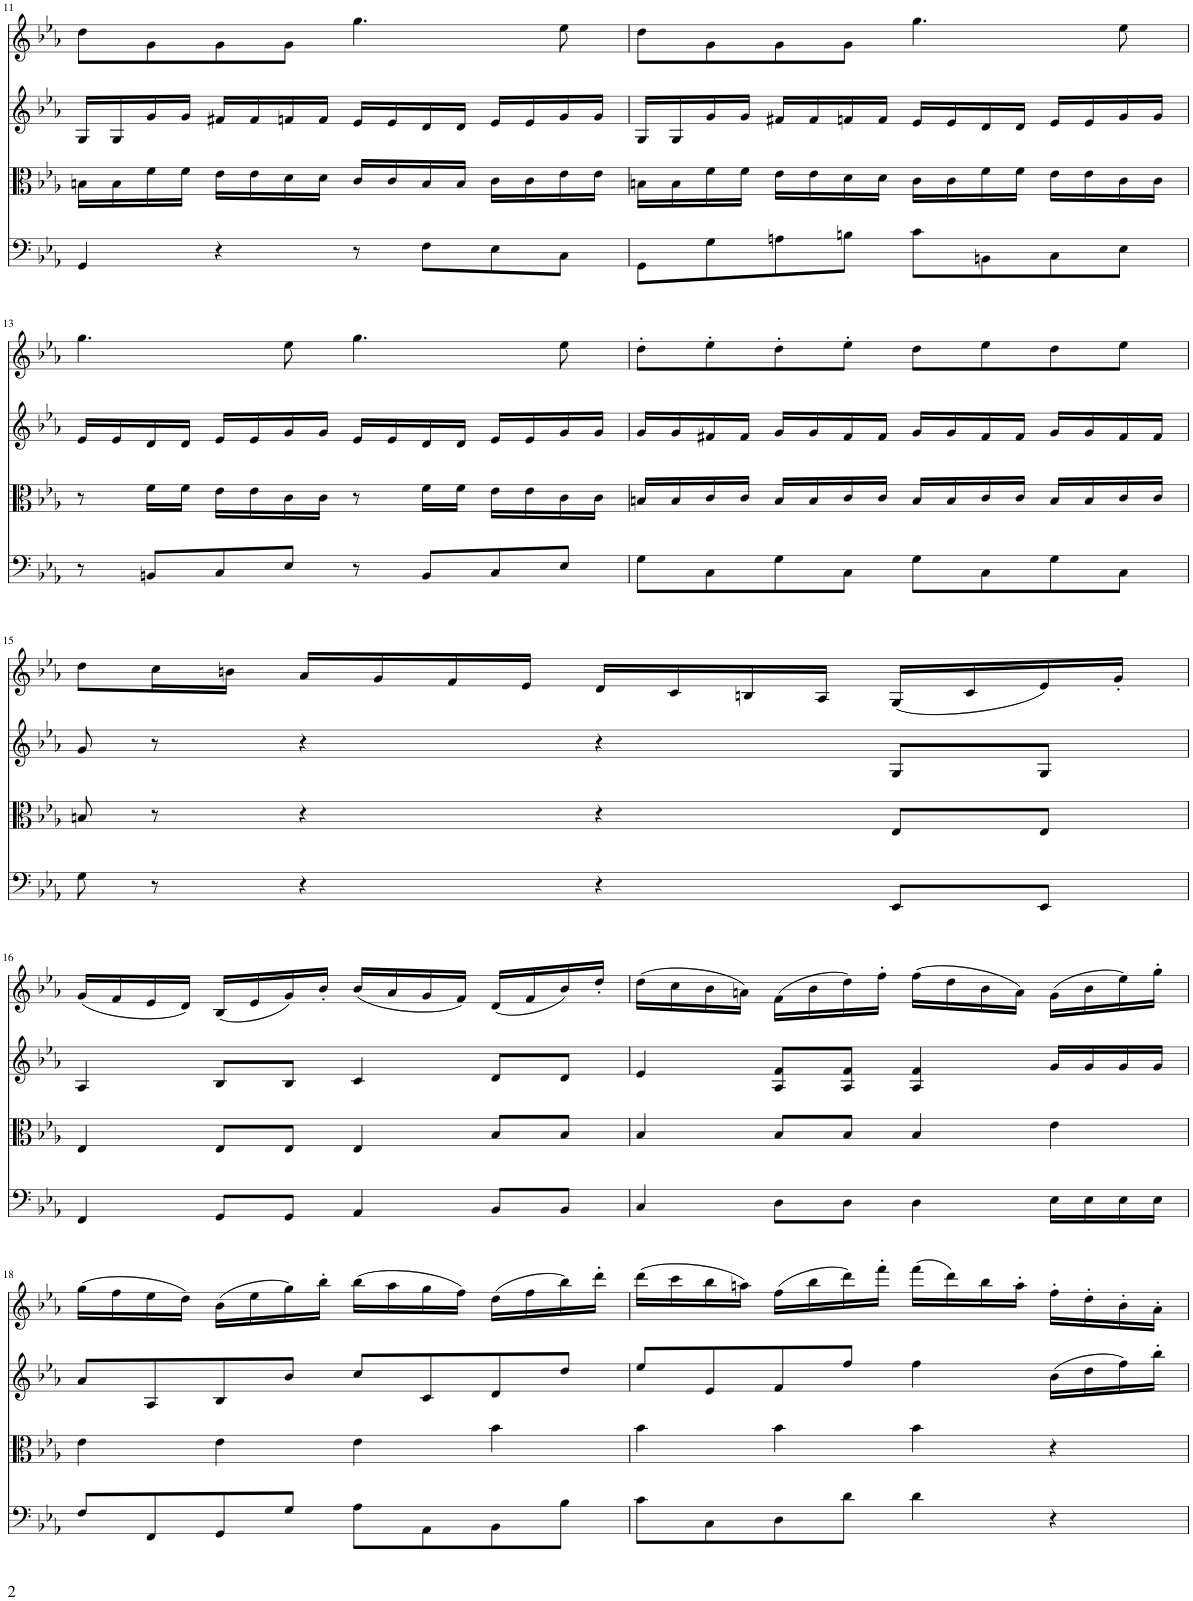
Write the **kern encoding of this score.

**kern	**kern	**kern	**kern
*part4	*part3	*part2	*part1
*staff4	*staff3	*staff2	*staff1
*I"Piano	*I"Piano	*I"Piano	*I"Piano
*I'Pno	*I'Pno	*I'Pno	*I'Pno
!!LO:PB:g=z
*clefF4	*clefC3	*clefG2	*clefG2
*k[b-e-a-]	*k[b-e-a-]	*k[b-e-a-]	*k[b-e-a-]
*M4/4	*M4/4	*M4/4	*M4/4
*met(c)	*met(c)	*met(c)	*met(c)
=11	=11	=11	=11
4GG/	16Bn\LL	16G/LL	8dd\L
.	16B\	16G/	.
.	16f\	16g/	8g\
.	16f\JJ	16g/JJ	.
4r	16e-\LL	16f#X/LL	8g\
.	16e-\	16f#/	.
.	16d\	16fn/	8g\J
.	16d\JJ	16f/JJ	.
8r	16c/LL	16e-/LL	4.gg\
.	16c/	16e-/	.
8F\L	16B/	16d/	.
.	16B/JJ	16d/JJ	.
8E-\	16c\LL	16e-/LL	.
.	16c\	16e-/	.
8C\J	16e-\	16g/	8ee-\
.	16e-\JJ	16g/JJ	.
=12	=12	=12	=12
8GG\L	16Bn\LL	16G/LL	8dd\L
.	16B\	16G/	.
8G\	16f\	16g/	8g\
.	16f\JJ	16g/JJ	.
8An\	16e-\LL	16f#X/LL	8g\
.	16e-\	16f#/	.
8Bn\J	16d\	16fn/	8g\J
.	16d\JJ	16f/JJ	.
8c\L	16c\LL	16e-/LL	4.gg\
.	16c\	16e-/	.
8BBn\	16f\	16d/	.
.	16f\JJ	16d/JJ	.
8C\	16e-\LL	16e-/LL	.
.	16e-\	16e-/	.
8E-\J	16c\	16g/	8ee-\
.	16c\JJ	16g/JJ	.
!!LO:LB:g=z
=13	=13	=13	=13
8r	8r	16e-/LL	4.gg\
.	.	16e-/	.
8BBn/L	16f\LL	16d/	.
.	16f\JJ	16d/JJ	.
8C/	16e-\LL	16e-/LL	.
.	16e-\	16e-/	.
8E-/J	16c\	16g/	8ee-\
.	16c\JJ	16g/JJ	.
8r	8r	16e-/LL	4.gg\
.	.	16e-/	.
8BB/L	16f\LL	16d/	.
.	16f\JJ	16d/JJ	.
8C/	16e-\LL	16e-/LL	.
.	16e-\	16e-/	.
8E-/J	16c\	16g/	8ee-\
.	16c\JJ	16g/JJ	.
=14	=14	=14	=14
8G\L	16Bn/LL	16g/LL	8dd'\L
.	16B/	16g/	.
8C\	16c/	16f#X/	8ee-'\
.	16c/JJ	16f#/JJ	.
8G\	16B/LL	16g/LL	8dd'\
.	16B/	16g/	.
8C\J	16c/	16f#/	8ee-'\J
.	16c/JJ	16f#/JJ	.
8G\L	16B/LL	16g/LL	8dd\L
.	16B/	16g/	.
8C\	16c/	16f#/	8ee-\
.	16c/JJ	16f#/JJ	.
8G\	16B/LL	16g/LL	8dd\
.	16B/	16g/	.
8C\J	16c/	16f#/	8ee-\J
.	16c/JJ	16f#/JJ	.
!!LO:LB:g=z
=15	=15	=15	=15
8G\	8Bn/	8g/	8dd\L
8r	8r	8r	16cc\L
.	.	.	16bn\JJ
4r	4r	4r	16a-/LL
.	.	.	16g/
.	.	.	16f/
.	.	.	16e-/JJ
4r	4r	4r	16d/LL
.	.	.	16c/
.	.	.	16Bn/
.	.	.	16A-/JJ
8EE-/L	8E-/L	8G/L	(16G/LL
.	.	.	16c/
8EE-/J	8E-/J	8G/J	16e-/)
.	.	.	16g'/JJ
!!LO:LB:g=z
=16	=16	=16	=16
4FF/	4E-/	4A-/	(16g/LL
.	.	.	16f/
.	.	.	16e-/
.	.	.	16d/JJ)
8GG/L	8E-/L	8B-/L	(16B-/LL
.	.	.	16e-/
8GG/J	8E-/J	8B-/J	16g/)
.	.	.	16b-'/JJ
4AA-/	4E-/	4c/	(16b-/LL
.	.	.	16a-/
.	.	.	16g/
.	.	.	16f/JJ)
8BB-/L	8B-/L	8d/L	(16d/LL
.	.	.	16f/
8BB-/J	8B-/J	8d/J	16b-/)
.	.	.	16dd'/JJ
=17	=17	=17	=17
4C/	4B-/	4e-/	(16dd\LL
.	.	.	16cc\
.	.	.	16b-\
.	.	.	16an\JJ)
8D\L	8B-/L	8A-/ 8f/L	(16f\LL
.	.	.	16b-\
8D\J	8B-/J	8A-/ 8f/J	16dd\)
.	.	.	16ff'\JJ
4D\	4B-/	4A-/ 4f/	(16ff\LL
.	.	.	16dd\
.	.	.	16b-\
.	.	.	16a\JJ)
16E-\LL	4e-\	16g/LL	(16g\LL
16E-\	.	16g/	16b-\
16E-\	.	16g/	16ee-\)
16E-\JJ	.	16g/JJ	16gg'\JJ
!!LO:LB:g=z
=18	=18	=18	=18
8F/L	4e-\	8a-/L	(16gg\LL
.	.	.	16ff\
8FF/	.	8A-/	16ee-\
.	.	.	16dd\JJ)
8GG/	4e-\	8B-/	(16b-\LL
.	.	.	16ee-\
8G/J	.	8b-/J	16gg\)
.	.	.	16bb-'\JJ
8A-\L	4e-\	8cc/L	(16bb-\LL
.	.	.	16aa-\
8AA-\	.	8c/	16gg\
.	.	.	16ff\JJ)
8BB-\	4b-\	8d/	(16dd\LL
.	.	.	16ff\
8B-\J	.	8dd/J	16bb-\)
.	.	.	16ddd'\JJ
=19	=19	=19	=19
8c\L	4b-\	8ee-/L	(16ddd\LL
.	.	.	16ccc\
8C\	.	8e-/	16bb-\
.	.	.	16aan\JJ)
8D\	4b-\	8f/	(16ff\LL
.	.	.	16bb-\
8d\J	.	8ff/J	16ddd\)
.	.	.	16fff'\JJ
4d\	4b-\	4ff\	(16fff\LL
.	.	.	16ddd\)
.	.	.	16bb-\
.	.	.	16aa'\JJ
4r	4r	(16b-\LL	16ff'\LL
.	.	16dd\	16dd'\
.	.	16ff\)	16b-'\
.	.	16bb-'\JJ	16a-'\JJ
=	=	=	=
*-	*-	*-	*-
